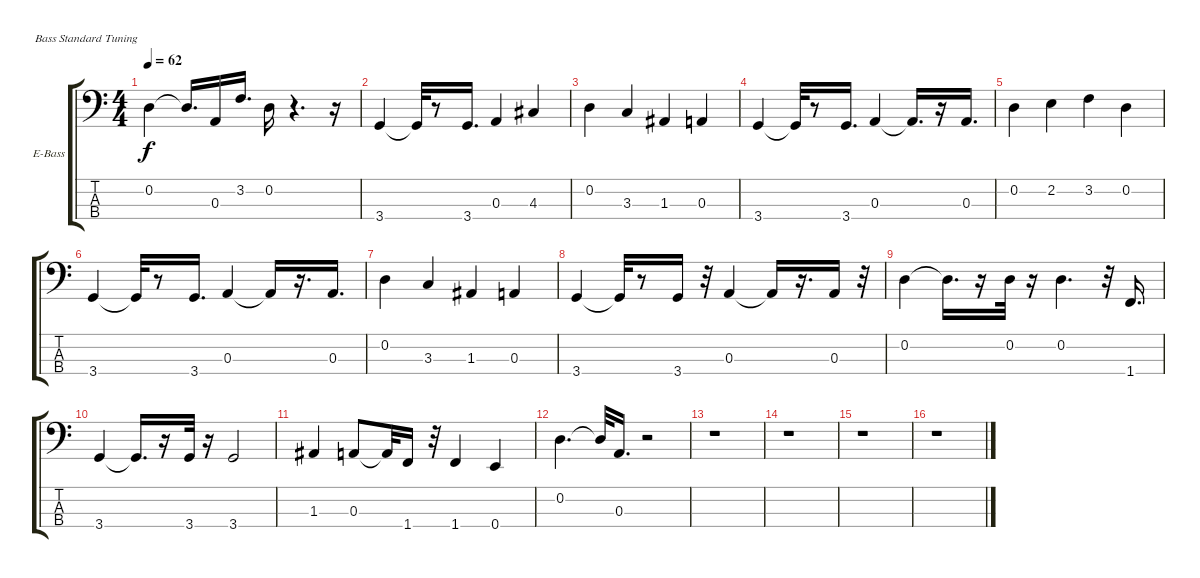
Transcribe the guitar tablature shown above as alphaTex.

\bracketExtendMode groupsimilarinstruments
\firstSystemTrackNameOrientation horizontal
\otherSystemsTrackNameOrientation horizontal
\track ("Бас" "E-Bass") {instrument electricbassfinger}
\staff {score tabs}
\tuning (G2 D2 A1 E1)
\ts (4 4)
\tempo 62
\clef f4
\ks c
0.2.4{dy f} 0.2{t}.16{d} 0.3.16 3.2.16{d} 0.2.16 r.4{d} r.16 |
3.4.4 3.4{t}.32 r.8 3.4.16{d} 0.3.4 4.3.4 |
0.2.4 3.3.4 1.3.4 0.3.4 |
3.4.4 3.4{t}.32 r.8 3.4.16{d} 0.3.4 0.3{t}.16{d} r.16 0.3.16{d} |
0.2.4 2.2.4 3.2.4 0.2.4 |
3.4.4 3.4{t}.32 r.8 3.4.16{d} 0.3.4 0.3{t}.16 r.16{d} 0.3.16{d} |
0.2.4 3.3.4 1.3.4 0.3.4 |
3.4.4 3.4{t}.32 r.8 3.4.16 r.32 0.3.4 0.3{t}.16 r.16{d} 0.3.16 r.32 |
0.2.4 0.2{t}.16{d} r.16 0.2.32 r.16 0.2.4{d} r.32 1.4.16{d} |
3.4.4 3.4{t}.16{d} r.16 3.4.32 r.16 3.4.2 |
1.3.4 0.3.8 0.3{t}.32 1.4.16 r.32 1.4.4 0.4.4 |
0.2.4{d} 0.2{t}.32 0.3.16{d} r.2 |
r.1 |
r.1 |
r.1 |
r.1
